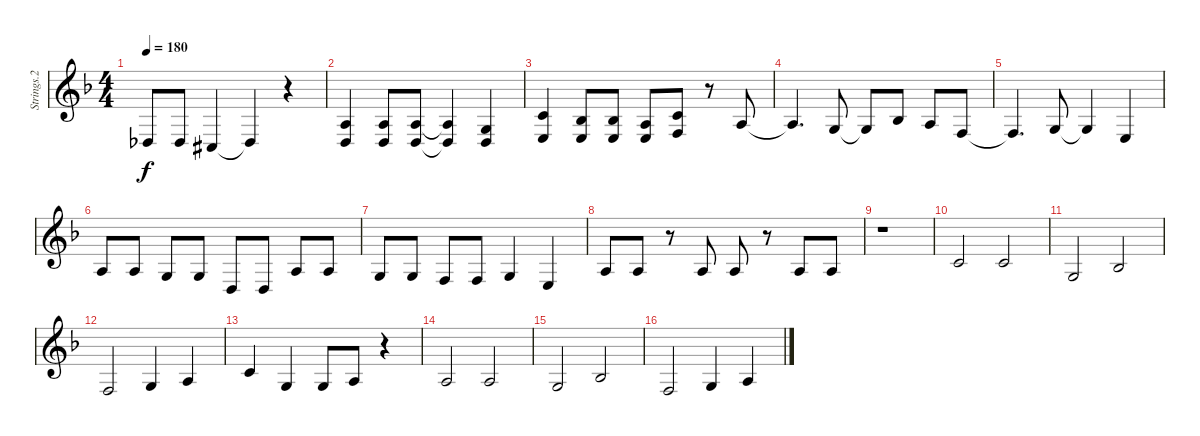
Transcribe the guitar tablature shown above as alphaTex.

\track ("Strings.2" "Strings.2") {instrument synthstrings1}
\staff {score}
\tuning (E4 B3 G3 D3 A2 E2) {hide}
\ts (4 4)
\tempo 180
\clef g2
\ks f
4.5{t}.8{dy f} 4.5.8 4.5{acc #}.4 4.5{t}.4 r.4 |
(2.3 0.4).4 (2.3 0.4).8 (2.3 0.4).8 (2.3{t} 0.4{t}).4 (0.3 0.4).4 |
(1.2 2.4).4 (3.3 2.4).8 (3.3 2.4).8 (2.3 2.4).8 (1.2 3.4).8 r.8 2.3.8 |
2.3{t}.4{d} 0.3.8 0.3{t}.8 3.3.8 2.3.8 3.4.8 |
3.4{t}.4{d} 0.3.8 0.3{t}.4 2.4.4 |
2.3.8 2.3.8 0.3.8 0.3.8 0.4.8 0.4.8 2.3.8 2.3.8 |
0.3.8 0.3.8 3.4.8 3.4.8 0.3.4 2.4.4 |
2.3.8 2.3.8 r.8 2.3.8 2.3.8 r.8 2.3.8 2.3.8 |
r.1 |
1.2.2 1.2.2 |
0.3.2 3.3.2 |
3.4.2 0.3.4 2.3.4 |
1.2.4 0.3.4 0.3.8 2.3.8 r.4 |
2.3.2 2.3.2 |
0.3.2 3.3.2 |
3.4.2 0.3.4 2.3.4
